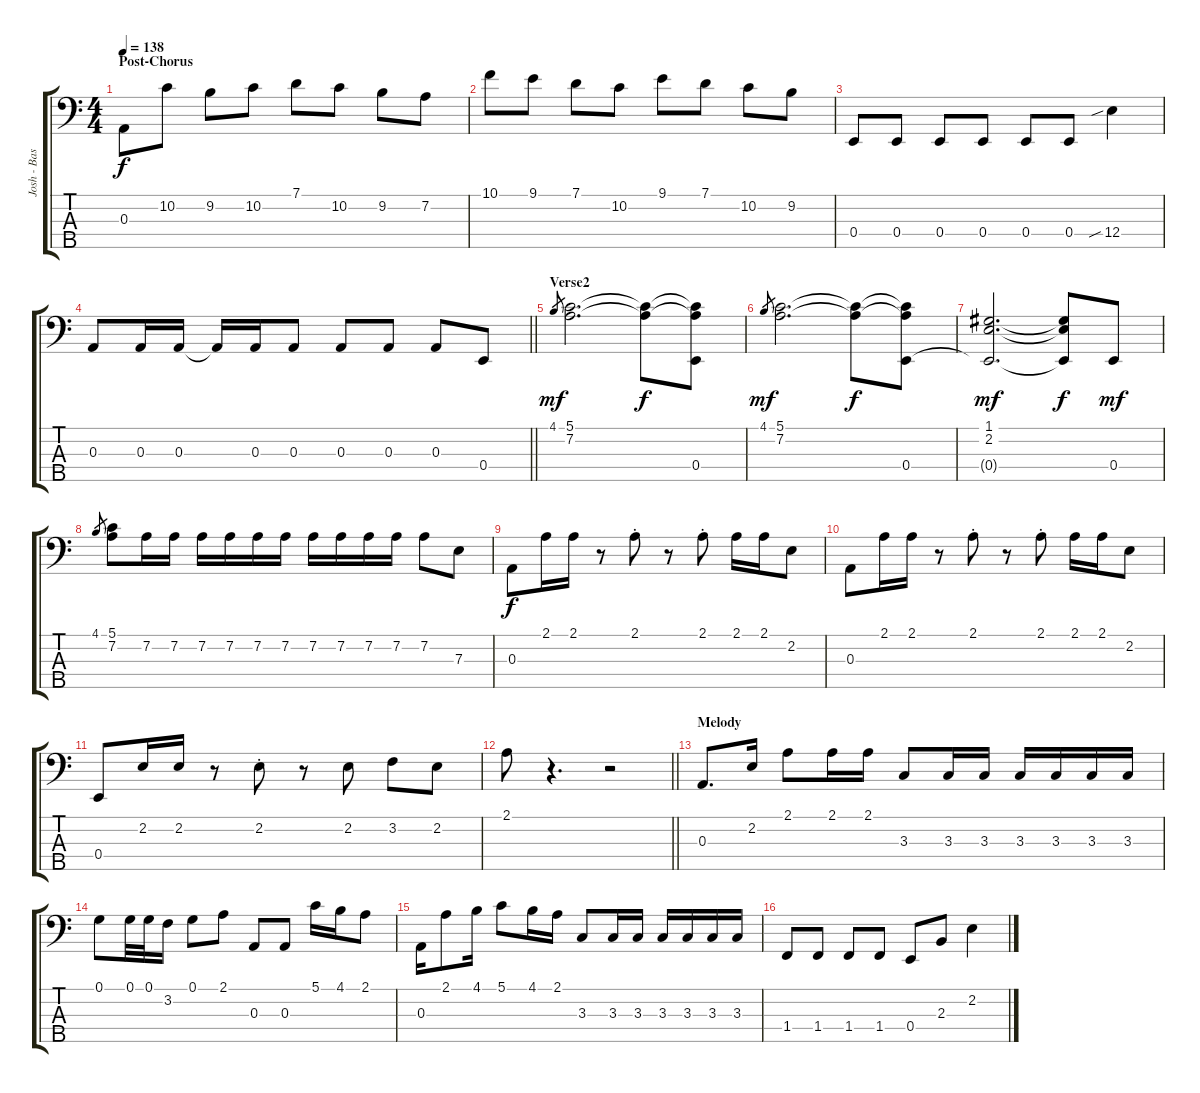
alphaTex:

\track ("Josh - Bass" "Josh - Bas") {instrument electricbassfinger}
\staff {score tabs}
\tuning (G2 D2 A1 E1 B0) {hide}
\ts (4 4)
\section ("" "Post-Chorus")
\tempo 138
\clef f4
\ks c
0.3.8{dy f} 10.2.8 9.2.8 10.2.8 7.1.8 10.2.8 9.2.8 7.2.8 |
10.1.8 9.1.8 7.1.8 10.2.8 9.1.8 7.1.8 10.2.8 9.2.8 |
0.4.8 0.4.8 0.4.8 0.4.8 0.4.8 0.4.8 12.4{sib}.4 |
\barLineRight lightlight
0.3.8 0.3.16 0.3.16 0.3{t}.16 0.3.16 0.3.8 0.3.8 0.3.8 0.3.8 0.4.8 |
\section ("" "Verse2")
4.1.8{gr dy mf} (5.1 7.2).2{d} (5.1{t} 7.2{t}).8{dy f} (5.1{t} 7.2{t} 0.4).8 |
4.1.8{gr dy mf} (5.1 7.2).2{d} (5.1{t} 7.2{t}).8{dy f} (5.1{t} 7.2{t} 0.4).8 |
(1.1 2.2 0.4{t}).2{d dy mf} (1.1{t} 2.2{t} 0.4{t}).8{dy f} 0.4.8{dy mf} |
4.1.8{gr} (5.1 7.2).8 7.2.16 7.2.16 7.2.16 7.2.16 7.2.16 7.2.16 7.2.16 7.2.16 7.2.16 7.2.16 7.2.8 7.3.8 |
0.3.8{dy f} 2.1.16 2.1.16 r.8 2.1{st}.8 r.8 2.1{st}.8 2.1.16 2.1.16 2.2.8 |
0.3.8 2.1.16 2.1.16 r.8 2.1{st}.8 r.8 2.1{st}.8 2.1.16 2.1.16 2.2.8 |
0.4.8 2.2.16 2.2.16 r.8 2.2{st}.8 r.8 2.2.8 3.2.8 2.2.8 |
\barLineRight lightlight
2.1.8 r.4{d} r.2 |
\section ("" "Melody")
0.3.8{d} 2.2.16 2.1.8 2.1.16 2.1.16 3.3.8 3.3.16 3.3.16 3.3.16 3.3.16 3.3.16 3.3.16 |
0.1.8 0.1.32 0.1.32 3.2.16 0.1.8 2.1.8 0.3.8 0.3.8 5.1.16 4.1.16 2.1.8 |
0.3.16 2.1.8 4.1.16 5.1.8 4.1.16 2.1.16 3.3.8 3.3.16 3.3.16 3.3.16 3.3.16 3.3.16 3.3.16 |
1.4.8 1.4.8 1.4.8 1.4.8 0.4.8 2.3.8 2.2.4
